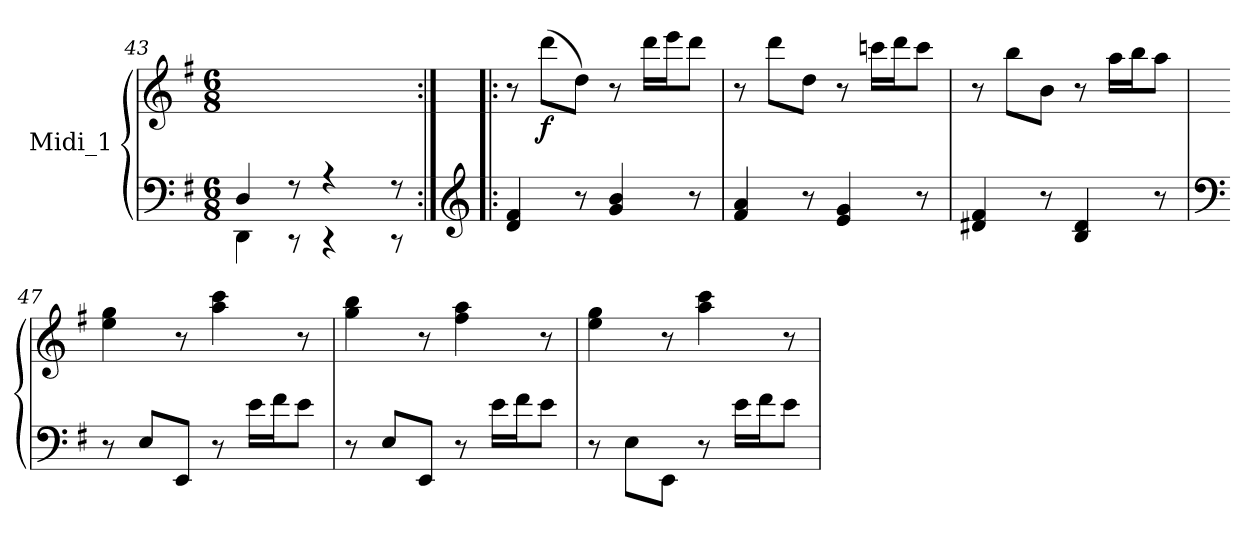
**kern	**kern	**dynam
*part1	*part1	*part1
*staff2	*staff1	*staff1/2
*I"Midi_1	*	*
*clefF4	*clefG2	*
*k[f#]	*k[f#]	*
*G:	*G:	*
*M6/8	*M6/8	*
=43	=43	=43
*^	*	*
4D/	4DD\	2ryy	.
8r	8r	.	.
4r	4r	.	.
.	.	4ryy	.
8r	8r	.	.
*v	*v	*	*
!!LO:LB:g=z
=44:|!|:	=44:|!|:	=44:|!|:
*clefG2	*	*
4d/ 4f#/	8r	.
!	!	!LO:DY:b
.	(>8ddd\L	f
8r	8dd\J)	.
4g/ 4b/	8r	.
.	16ddd\LL	.
.	16eee\J	.
8r	8ddd\J	.
=45	=45	=45
4f#/ 4a/	8r	.
.	8ddd\L	.
8r	8dd\J	.
4e/ 4g/	8r	.
.	16cccni\LL	.
.	16ddd\J	.
8r	8ccc\J	.
=46	=46	=46
4d#X/ 4f#/	8r	.
.	8bb\L	.
8r	8b\J	.
4B/ 4d#/	8r	.
.	16aa\LL	.
.	16bb\J	.
8r	8aa\J	.
=47	=47	=47
*clefF4	*	*
8r	4ee\ 4gg\	.
8E/L	.	.
8EE/J	8r	.
8r	4aa\ 4ccc\	.
16e\LL	.	.
16f#\J	.	.
8e\J	8r	.
=48	=48	=48
8r	4gg\ 4bb\	.
8E/L	.	.
8EE/J	8r	.
8r	4ff#\ 4aa\	.
16e\LL	.	.
16f#\J	.	.
8e\J	8r	.
!!LO:PB:g=z
=49	=49	=49
*^	*	*
2ryy	8r	4ee\ 4gg\	.
.	8E\L	.	.
.	8EE\J	8r	.
.	8r	4aa\ 4ccc\	.
4ryy	16e\LL	.	.
.	16f#\J	.	.
.	8e\J	8r	.
*v	*v	*	*
=	=	=
*-	*-	*-
